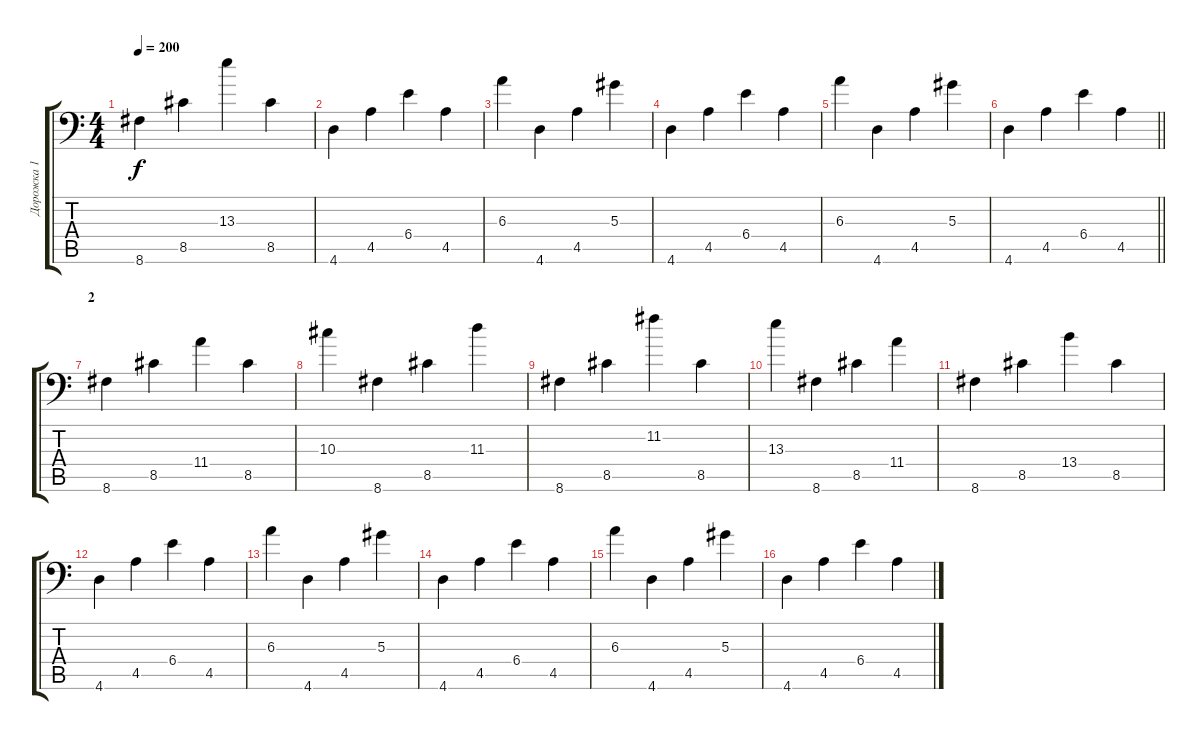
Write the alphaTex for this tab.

\track ("Дорожка 1" "Дорожка 1") {instrument distortionguitar}
\staff {score tabs}
\tuning (C4 G3 Eb3 Bb2 F2 Bb1) {hide}
\ts (4 4)
\tempo 200
\clef f4
\ks c
8.6.4{dy f} 8.5.4 13.3.4 8.5.4 |
4.6.4 4.5.4 6.4.4 4.5.4 |
6.3.4 4.6.4 4.5.4 5.3.4 |
4.6.4 4.5.4 6.4.4 4.5.4 |
6.3.4 4.6.4 4.5.4 5.3.4 |
\barLineRight lightlight
4.6.4 4.5.4 6.4.4 4.5.4 |
\section ("" "2")
8.6.4 8.5.4 11.4.4 8.5.4 |
10.3.4 8.6.4 8.5.4 11.3.4 |
8.6.4 8.5.4 11.2.4 8.5.4 |
13.3.4 8.6.4 8.5.4 11.4.4 |
8.6.4 8.5.4 13.4.4 8.5.4 |
4.6.4 4.5.4 6.4.4 4.5.4 |
6.3.4 4.6.4 4.5.4 5.3.4 |
4.6.4 4.5.4 6.4.4 4.5.4 |
6.3.4 4.6.4 4.5.4 5.3.4 |
4.6.4 4.5.4 6.4.4 4.5.4
